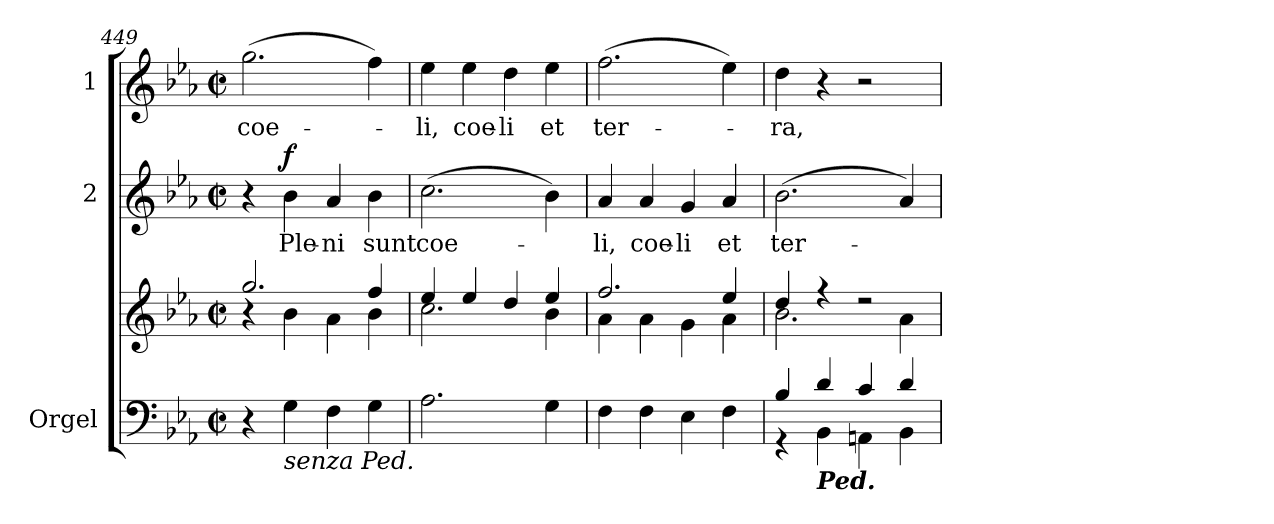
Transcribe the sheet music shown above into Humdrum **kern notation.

**kern	**kern	**kern	**text	**dynam	**kern	**text
*part3	*part3	*part2	*part2	*part2	*part1	*part1
*staff4	*staff3	*staff2	*staff2	*staff2	*staff1	*staff1
*I"Orgel	*	*I"2	*	*	*I"1	*
*I'Org.	*	*	*	*	*	*
*clefF4	*clefG2	*clefG2	*	*	*clefG2	*
*k[b-e-a-]	*k[b-e-a-]	*k[b-e-a-]	*	*	*k[b-e-a-]	*
*E-:	*E-:	*E-:	*	*	*E-:	*
*M2/2	*M2/2	*M2/2	*	*	*M2/2	*
*met(c|)	*met(c|)	*met(c|)	*	*	*met(c|)	*
=449	=449	=449	=449	=449	=449	=449
*	*^	*	*	*	*	*
!	!	!	!	!	!	!	!LO:LY:b
4r	2.gg/	4ra	4r	.	.	(>2.gg\	coe-
!LO:TX:b:i:t=senza Ped.	!	!	!	!	!	!	!
!	!	!	!	!LO:LY:b	!LO:DY:a	!	!
4G\	.	4b-\	4b-\	Ple-	f	.	.
!	!	!	!	!LO:LY:b	!	!	!
4F\	.	4a-\	4a-/	-ni	.	.	.
!	!	!	!	!LO:LY:b	!	!	!
4G\	4ff/	4b-\	4b-\	sunt	.	4ff\)	.
=450	=450	=450	=450	=450	=450	=450	=450
!	!	!	!	!LO:LY:b	!	!	!LO:LY:b
2.A-\	4ee-/	2.cc\	(>2.cc\	coe-	.	4ee-\	-li,
!	!	!	!	!	!	!	!LO:LY:b
.	4ee-/	.	.	.	.	4ee-\	coe-
!	!	!	!	!	!	!	!LO:LY:b
.	4dd/	.	.	.	.	4dd\	-li
!	!	!	!	!	!	!	!LO:LY:b
4G\	4ee-/	4b-\	4b-\)	.	.	4ee-\	et
=451	=451	=451	=451	=451	=451	=451	=451
!	!	!	!	!LO:LY:b	!	!	!LO:LY:b
4F\	2.ff/	4a-\	4a-/	-li,	.	(>2.ff\	ter-
!	!	!	!	!LO:LY:b	!	!	!
4F\	.	4a-\	4a-/	coe-	.	.	.
!	!	!	!	!LO:LY:b	!	!	!
4E-\	.	4g\	4g/	-li	.	.	.
!	!	!	!	!LO:LY:b	!	!	!
4F\	4ee-/	4a-\	4a-/	et	.	4ee-\)	.
=452	=452	=452	=452	=452	=452	=452	=452
*^	*	*	*	*	*	*	*
!	!	!	!	!	!LO:LY:b	!	!	!LO:LY:b
4B-/	4r	4dd/	2.b-\	(>2.b-\	ter-	.	4dd\	-ra,
!LO:TX:b:Bi:t=Ped.	!	!	!	!	!	!	!	!
4d/	4BB-\	4ree	.	.	.	.	4r	.
4c/	4AAn\	2rdd	.	.	.	.	2r	.
4d/	4BB-\	.	4a-\	4a-/)	.	.	.	.
*v	*v	*	*	*	*	*	*	*
*	*v	*v	*	*	*	*	*
=	=	=	=	=	=	=
*-	*-	*-	*-	*-	*-	*-
